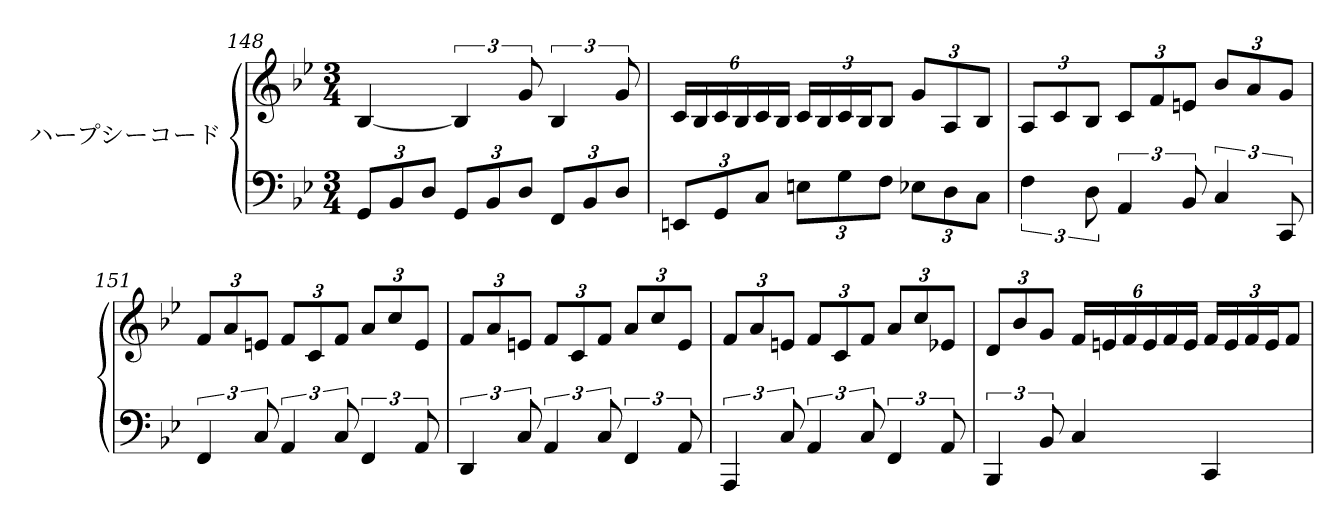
**kern	**kern
*part1	*part1
*staff2	*staff1
*I"ハープシーコード	*
!!LO:LB:g=z
*clefF4	*clefG2
*k[b-e-]	*k[b-e-]
*M3/4	*M3/4
*Xbrackettup	*
=148	=148
12GG/L	[4B-/
12BB-/	.
12D/J	.
12GG/L	6B-/]
12BB-/	.
12D/J	12g/
12FF/L	6B-/
12BB-/	.
12D/J	12g/
=149	=149
*	*Xbrackettup
12EEn/L	24c/LL
.	24B-/
12GG/	24c/
.	24B-/
12C/J	24c/
.	24B-/JJ
12En\L	24c/LL
.	24B-/
12G\	24c/
.	24B-/J
12F\J	12B-/J
12E-X\L	12g/L
12D\	12A/
12C\J	12B-/J
=150	=150
*brackettup	*
6F\	12A/L
.	12c/
12D\	12B-/J
6AA/	12c/L
.	12f/
12BB-/	12en/J
6C/	12b-/L
.	12a/
12CC/	12g/J
!!LO:LB:g=z
=151	=151
6FF/	12f/L
.	12a/
12C/	12en/J
6AA/	12f/L
.	12c/
12C/	12f/J
6FF/	12a/L
.	12cc/
12AA/	12e/J
=152	=152
6DD/	12f/L
.	12a/
12C/	12en/J
6AA/	12f/L
.	12c/
12C/	12f/J
6FF/	12a/L
.	12cc/
12AA/	12e/J
=153	=153
6AAA/	12f/L
.	12a/
12C/	12en/J
6AA/	12f/L
.	12c/
12C/	12f/J
6FF/	12a/L
.	12cc/
12AA/	12e-X/J
!!LO:LB:g=z
=154	=154
6BBB-/	12d/L
.	12b-/
12BB-/	12g/J
4C/	24f/LL
.	24en/
.	24f/
.	24e/
.	24f/
.	24e/JJ
4CC/	24f/LL
.	24e/
.	24f/
.	24e/J
.	12f/J
=	=
*-	*-
